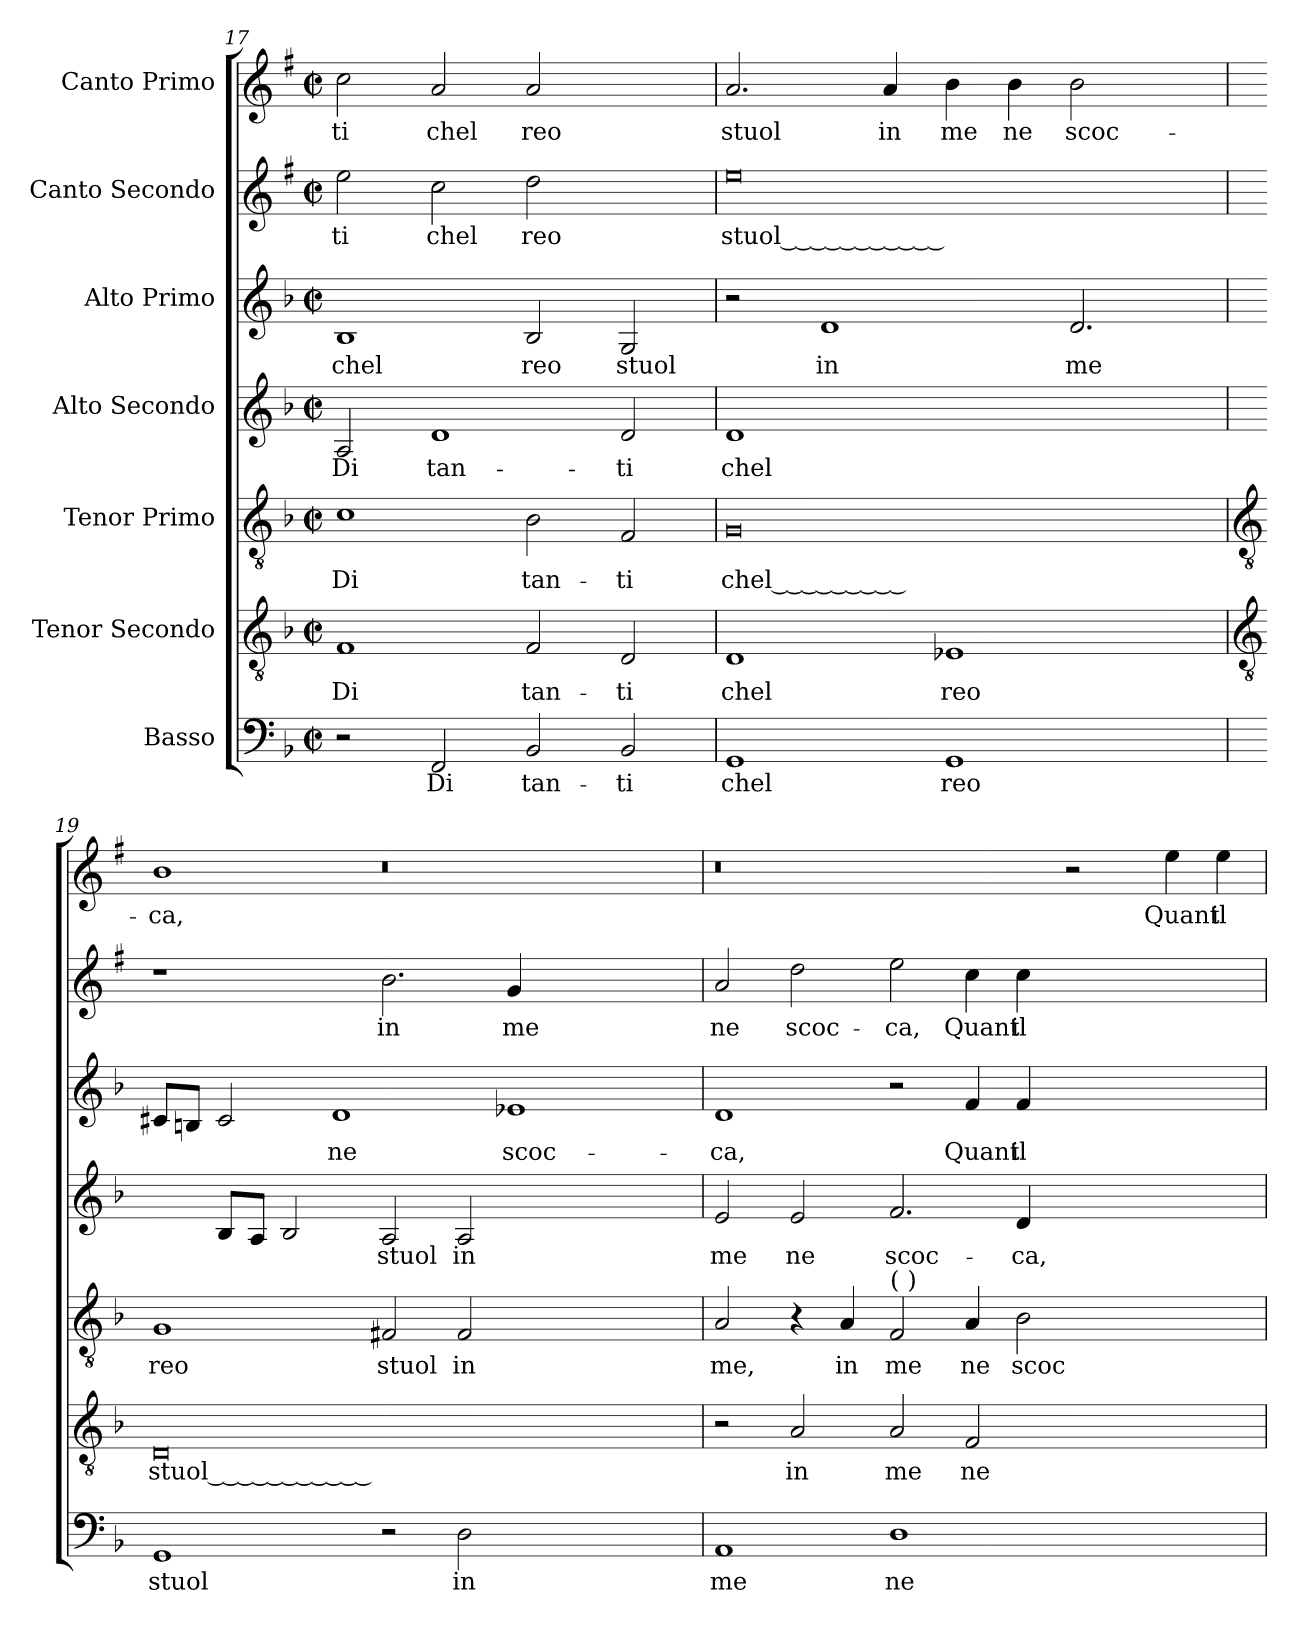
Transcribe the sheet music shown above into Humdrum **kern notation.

**kern	**text	**kern	**text	**kern	**text	**kern	**text	**kern	**text	**kern	**text	**kern	**text
*part7	*part7	*part6	*part6	*part5	*part5	*part4	*part4	*part3	*part3	*part2	*part2	*part1	*part1
*staff7	*staff7	*staff6	*staff6	*staff5	*staff5	*staff4	*staff4	*staff3	*staff3	*staff2	*staff2	*staff1	*staff1
*I"Basso	*	*I"Tenor Secondo	*	*I"Tenor Primo	*	*I"Alto Secondo	*	*I"Alto Primo	*	*I"Canto Secondo	*	*I"Canto Primo	*
*clefF4	*	*clefGv2	*	*clefGv2	*	*clefG2	*	*clefG2	*	*clefG2	*	*clefG2	*
*	*	*	*	*	*	*	*	*	*	*ITrd1c2	*	*ITrd1c2	*
*k[b-]	*	*k[b-]	*	*k[b-]	*	*k[b-]	*	*k[b-]	*	*k[b-]	*	*k[b-]	*
*F:	*	*F:	*	*F:	*	*F:	*	*F:	*	*F:	*	*F:	*
*M4/2	*	*M4/2	*	*M4/2	*	*M4/2	*	*M4/2	*	*M4/2	*	*M4/2	*
*met(c|)	*	*met(c|)	*	*met(c|)	*	*met(c|)	*	*met(c|)	*	*met(c|)	*	*met(c|)	*
=17	=17	=17	=17	=17	=17	=17	=17	=17	=17	=17	=17	=17	=17
!	!	!	!LO:LY:b	!	!LO:LY:b	!	!LO:LY:b	!	!LO:LY:b	!	!LO:LY:b	!	!LO:LY:b
*	*	*	*	*	*	*	*	*	*	*	*	*^	*
2r	.	1F	Di	1c	Di	2A	Di	1B-	chel	2dd	-ti	2b-	2ryy	-ti
!	!LO:LY:b	!	!	!	!	!	!LO:LY:b	!	!	!	!LO:LY:b	!	!	!LO:LY:b
2FF	Di	.	.	.	.	1d	tan-	.	.	2b-	chel	2g	1.ryy	chel
!	!LO:LY:b	!	!LO:LY:b	!	!LO:LY:b	!	!	!	!LO:LY:b	!	!LO:LY:b	!	!	!LO:LY:b
2BB-	tan-	2F	tan-	2B-	tan-	.	.	2B-	reo	2cc	reo	2g	.	reo
!	!LO:LY:b	!	!LO:LY:b	!	!LO:LY:b	!	!LO:LY:b	!	!LO:LY:b	!	!	!	!	!
2BB-	-ti	2D	-ti	2F	-ti	2d	-ti	2G	stuol	2ryy	.	2ryy	.	.
!!LO:LB:g=z	!!
=18	=18	=18	=18	=18	=18	=18	=18	=18	=18	=18	=18	=18	=18	=18
!	!LO:LY:b	!	!LO:LY:b	!	!LO:LY:b	!	!LO:LY:b	!	!	!	!LO:LY:b	!	!	!LO:LY:b
1GG	chel	1D	chel	0G	chel__________	1d	chel	2r	.	0dd	stuol____________	2.g	1ryy	stuol
!	!	!	!	!	!	!	!	!	!LO:LY:b	!	!	!	!	!
.	.	.	.	.	.	.	.	1d	in	.	.	.	.	.
!	!	!	!	!	!	!	!	!	!	!	!	!	!	!LO:LY:b
.	.	.	.	.	.	.	.	.	.	.	.	4g	.	in
!	!LO:LY:b	!	!LO:LY:b	!	!	!	!LO:LY:b	!	!	!	!	!	!	!LO:LY:b
1GG	reo	1E-X	reo	.	.	[2cyy	reo_	.	.	.	.	4a	4ryy	me
!	!	!	!	!	!	!	!	!	!	!	!	!	!	!LO:LY:b
.	.	.	.	.	.	.	.	.	.	.	.	4a	2.ryy	ne
!	!	!	!	!	!	!	!	!	!LO:LY:b	!	!	!	!	!LO:LY:b
.	.	.	.	.	.	2.ryy	.	2.d	me	.	.	2a	.	scoc-
4ryy	.	4ryy	.	4ryy	.	.	.	.	.	4ryy	.	4ryy	4ryy	.
!!LO:LB:g=z	!!
=19	=19	=19	=19	=19	=19	=19	=19	=19	=19	=19	=19	=19	=19	=19
*	*	*clefGv2	*	*clefGv2	*	*	*	*	*	*	*	*	*	*
!	!LO:LY:b	!	!LO:LY:b	!	!LO:LY:b	!	!	!	!	!	!	!	!	!LO:LY:b
1GG	stuol	0D	stuol____________	1G	reo	4cyy]	.	8c#L	.	1r	.	1a	0ryy	-ca,
.	.	.	.	.	.	.	.	8BJ	.	.	.	.	.	.
.	.	.	.	.	.	8B-L	.	2c#	.	.	.	.	.	.
.	.	.	.	.	.	8AJ	.	.	.	.	.	.	.	.
.	.	.	.	.	.	2B-	.	.	.	.	.	.	.	.
!	!	!	!	!	!	!	!	!	!LO:LY:b	!	!	!	!	!
.	.	.	.	.	.	.	.	1d	ne	.	.	.	.	.
!	!	!	!	!	!LO:LY:b	!	!LO:LY:b	!	!	!	!LO:LY:b	!	!	!
2r	.	.	.	2F#X	stuol	2A	stuol	.	.	2.a	in	0r	.	.
!	!LO:LY:b	!	!	!	!LO:LY:b	!	!LO:LY:b	!	!	!	!	!	!	!
2D	in	.	.	2F#	in	2A	in	.	.	.	.	.	.	.
!	!	!	!	!	!	!	!	!	!LO:LY:b	!	!LO:LY:b	!	!	!
.	.	.	.	.	.	.	.	1e-X	scoc-	4f	me	.	.	.
1ryy	.	1ryy	.	1ryy	.	1ryy	.	.	.	1ryy	.	.	1ryy	.
.	.	.	.	.	.	.	.	4ryy	.	.	.	.	.	.
=20	=20	=20	=20	=20	=20	=20	=20	=20	=20	=20	=20	=20	=20	=20
!	!LO:LY:b	!	!	!	!LO:LY:b	!	!LO:LY:b	!	!LO:LY:b	!	!LO:LY:b	!	!	!
1AA	me	2r	.	2A	me,	2e	me	1d	-ca,	2g	ne	0r	0ryy	.
!	!	!	!LO:LY:b	!	!	!	!LO:LY:b	!	!	!	!LO:LY:b	!	!	!
.	.	2A	in	4r	.	2e	ne	.	.	2cc	scoc-	.	.	.
!	!	!	!	!	!LO:LY:b	!	!	!	!	!	!	!	!	!
.	.	.	.	4A	in	.	.	.	.	.	.	.	.	.
!	!	!	!	!LO:TX:a:t=(  )	!	!	!	!	!	!	!	!	!	!
!	!LO:LY:b	!	!LO:LY:b	!	!LO:LY:b	!	!LO:LY:b	!	!	!	!LO:LY:b	!	!	!
1D	ne	2A	me	2F	me	2.f	scoc-	2r	.	2dd	-ca,	.	.	.
!	!	!	!LO:LY:b	!	!LO:LY:b	!	!	!	!LO:LY:b	!	!LO:LY:b	!	!	!
.	.	2F	ne	4A	ne	.	.	4f	Quant	4b-	Quant	.	.	.
!	!	!	!	!	!LO:LY:b	!	!LO:LY:b	!	!LO:LY:b	!	!LO:LY:b	!	!	!
.	.	.	.	2B-	scoc-	4d	-ca,	4f	il	4b-	il	.	.	.
1ryy	.	1ryy	.	.	.	1ryy	.	1ryy	.	1ryy	.	2r	1ryy	.
.	.	.	.	2.ryy	.	.	.	.	.	.	.	.	.	.
!	!	!	!	!	!	!	!	!	!	!	!	!	!	!LO:LY:b
.	.	.	.	.	.	.	.	.	.	.	.	4dd	.	Quant
!	!	!	!	!	!	!	!	!	!	!	!	!	!	!LO:LY:b
.	.	.	.	.	.	.	.	.	.	.	.	4dd	.	il
*	*	*	*	*	*	*	*	*	*	*	*	*v	*v	*
=	=	=	=	=	=	=	=	=	=	=	=	=	=
*-	*-	*-	*-	*-	*-	*-	*-	*-	*-	*-	*-	*-	*-
